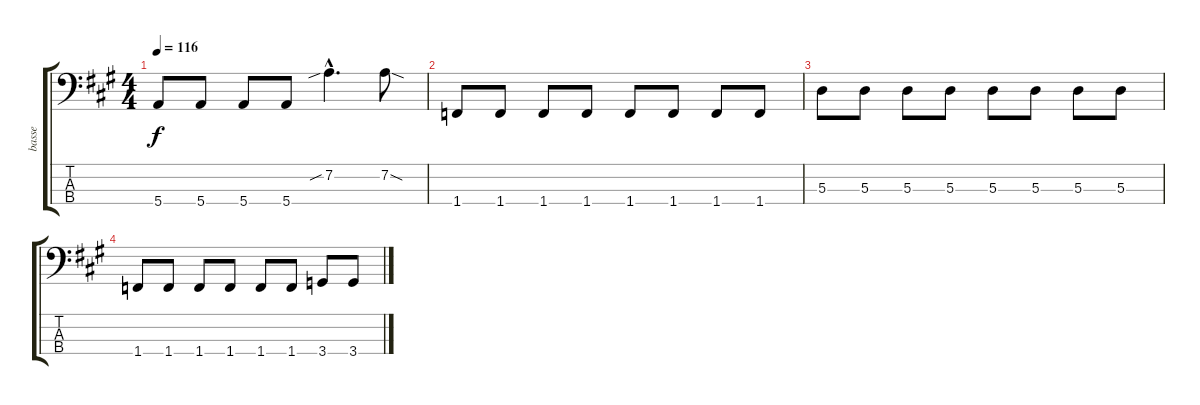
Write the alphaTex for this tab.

\track ("basse" "basse") {instrument electricbassfinger}
\staff {score tabs}
\tuning (G2 D2 A1 E1) {hide}
\ts (4 4)
\tempo 116
\clef f4
\ks a
5.4.8{dy f} 5.4.8 5.4.8 5.4.8 7.2{sib hac}.4{d} 7.2{sod}.8 |
1.4.8 1.4.8 1.4.8 1.4.8 1.4.8 1.4.8 1.4.8 1.4.8 |
5.3.8 5.3.8 5.3.8 5.3.8 5.3.8 5.3.8 5.3.8 5.3.8 |
1.4.8 1.4.8 1.4.8 1.4.8 1.4.8 1.4.8 3.4.8 3.4.8
